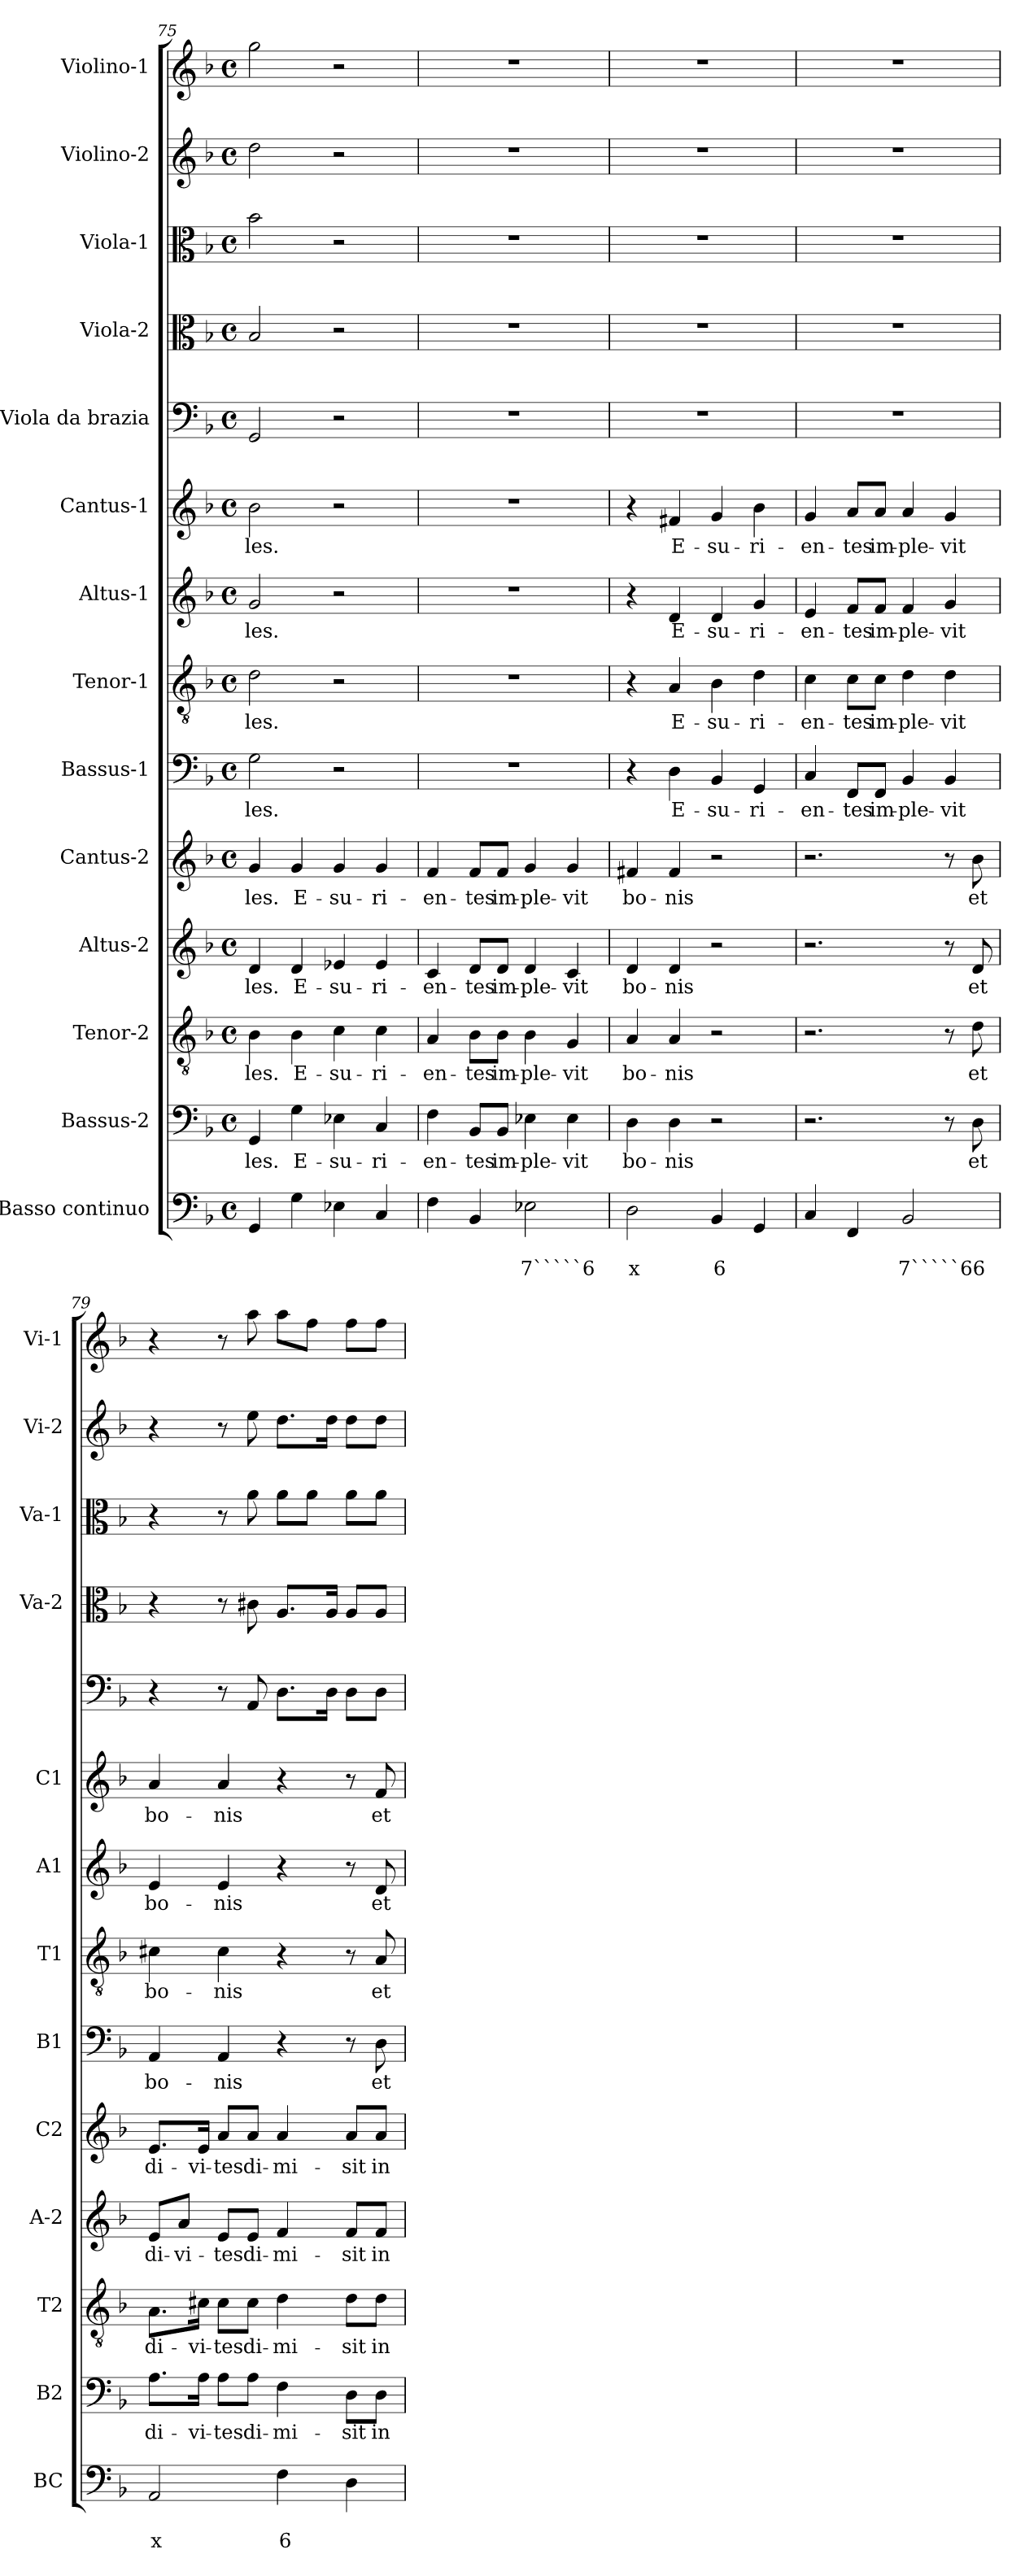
**kern	**text	**text	**kern	**text	**kern	**text	**kern	**text	**kern	**text	**kern	**text	**kern	**text	**kern	**text	**kern	**text	**kern	**kern	**kern	**kern	**kern
*part14	*part14	*part14	*part13	*part13	*part12	*part12	*part11	*part11	*part10	*part10	*part9	*part9	*part8	*part8	*part7	*part7	*part6	*part6	*part5	*part4	*part3	*part2	*part1
*staff14	*staff14	*staff14	*staff13	*staff13	*staff12	*staff12	*staff11	*staff11	*staff10	*staff10	*staff9	*staff9	*staff8	*staff8	*staff7	*staff7	*staff6	*staff6	*staff5	*staff4	*staff3	*staff2	*staff1
*I"Basso continuo	*	*	*I"Bassus-2	*	*I"Tenor-2	*	*I"Altus-2	*	*I"Cantus-2	*	*I"Bassus-1	*	*I"Tenor-1	*	*I"Altus-1	*	*I"Cantus-1	*	*I"Viola  da brazia	*I"Viola-2	*I"Viola-1	*I"Violino-2	*I"Violino-1
*I'BC	*	*	*I'B2	*	*I'T2	*	*I'A-2	*	*I'C2	*	*I'B1	*	*I'T1	*	*I'A1	*	*I'C1	*	*	*I'Va-2	*I'Va-1	*I'Vi-2	*I'Vi-1
!!LO:PB:g=z
*clefF4	*	*	*clefF4	*	*clefGv2	*	*clefG2	*	*clefG2	*	*clefF4	*	*clefGv2	*	*clefG2	*	*clefG2	*	*clefF4	*clefC3	*clefC3	*clefG2	*clefG2
*k[b-]	*	*	*k[b-]	*	*k[b-]	*	*k[b-]	*	*k[b-]	*	*k[b-]	*	*k[b-]	*	*k[b-]	*	*k[b-]	*	*k[b-]	*k[b-]	*k[b-]	*k[b-]	*k[b-]
*F:	*	*	*F:	*	*F:	*	*F:	*	*F:	*	*F:	*	*F:	*	*F:	*	*F:	*	*F:	*F:	*F:	*F:	*F:
*M4/4	*	*	*M4/4	*	*M4/4	*	*M4/4	*	*M4/4	*	*M4/4	*	*M4/4	*	*M4/4	*	*M4/4	*	*M4/4	*M4/4	*M4/4	*M4/4	*M4/4
*met(c)	*	*	*met(c)	*	*met(c)	*	*met(c)	*	*met(c)	*	*met(c)	*	*met(c)	*	*met(c)	*	*met(c)	*	*met(c)	*met(c)	*met(c)	*met(c)	*met(c)
=75	=75	=75	=75	=75	=75	=75	=75	=75	=75	=75	=75	=75	=75	=75	=75	=75	=75	=75	=75	=75	=75	=75	=75
!	!	!	!	!LO:LY:b	!	!LO:LY:b	!	!LO:LY:b	!	!LO:LY:b	!	!LO:LY:b	!	!LO:LY:b	!	!LO:LY:b	!	!LO:LY:b	!	!	!	!	!
4GG/	.	.	4GG/	-les.	4B-\	-les.	4d/	-les.	4g/	-les.	2G\	-les.	2d\	-les.	2g/	-les.	2b-\	-les.	2GG/	2B-/	2b-\	2dd\	2gg\
!	!	!	!	!LO:LY:b	!	!LO:LY:b	!	!LO:LY:b	!	!LO:LY:b	!	!	!	!	!	!	!	!	!	!	!	!	!
4G\	.	.	4G\	E-	4B-\	E-	4d/	E-	4g/	E-	.	.	.	.	.	.	.	.	.	.	.	.	.
!	!	!	!	!LO:LY:b	!	!LO:LY:b	!	!LO:LY:b	!	!LO:LY:b	!	!	!	!	!	!	!	!	!	!	!	!	!
4E-X\	.	.	4E-X\	-su-	4c\	-su-	4e-X/	-su-	4g/	-su-	2r	.	2r	.	2r	.	2r	.	2r	2r	2r	2r	2r
!	!	!	!	!LO:LY:b	!	!LO:LY:b	!	!LO:LY:b	!	!LO:LY:b	!	!	!	!	!	!	!	!	!	!	!	!	!
4C/	.	.	4C/	-ri-	4c\	-ri-	4e-/	-ri-	4g/	-ri-	.	.	.	.	.	.	.	.	.	.	.	.	.
=76	=76	=76	=76	=76	=76	=76	=76	=76	=76	=76	=76	=76	=76	=76	=76	=76	=76	=76	=76	=76	=76	=76	=76
!	!	!	!	!LO:LY:b	!	!LO:LY:b	!	!LO:LY:b	!	!LO:LY:b	!	!	!	!	!	!	!	!	!	!	!	!	!
4F\	.	.	4F\	-en-	4A/	-en-	4c/	-en-	4f/	-en-	1r	.	1r	.	1r	.	1r	.	1r	1r	1r	1r	1r
!	!	!	!	!LO:LY:b	!	!LO:LY:b	!	!LO:LY:b	!	!LO:LY:b	!	!	!	!	!	!	!	!	!	!	!	!	!
4BB-/	.	.	8BB-/L	-tes	8B-\L	-tes	8d/L	-tes	8f/L	-tes	.	.	.	.	.	.	.	.	.	.	.	.	.
!	!	!	!	!LO:LY:b	!	!LO:LY:b	!	!LO:LY:b	!	!LO:LY:b	!	!	!	!	!	!	!	!	!	!	!	!	!
.	.	.	8BB-/J	im-	8B-\J	im-	8d/J	im-	8f/J	im-	.	.	.	.	.	.	.	.	.	.	.	.	.
!	!	!LO:LY:b	!	!LO:LY:b	!	!LO:LY:b	!	!LO:LY:b	!	!LO:LY:b	!	!	!	!	!	!	!	!	!	!	!	!	!
2E-X\	.	7`````6	4E-X\	-ple-	4B-\	-ple-	4d/	-ple-	4g/	-ple-	.	.	.	.	.	.	.	.	.	.	.	.	.
!	!	!	!	!LO:LY:b	!	!LO:LY:b	!	!LO:LY:b	!	!LO:LY:b	!	!	!	!	!	!	!	!	!	!	!	!	!
.	.	.	4E-\	-vit	4G/	-vit	4c/	-vit	4g/	-vit	.	.	.	.	.	.	.	.	.	.	.	.	.
=77	=77	=77	=77	=77	=77	=77	=77	=77	=77	=77	=77	=77	=77	=77	=77	=77	=77	=77	=77	=77	=77	=77	=77
!	!	!LO:LY:b	!	!LO:LY:b	!	!LO:LY:b	!	!LO:LY:b	!	!LO:LY:b	!	!	!	!	!	!	!	!	!	!	!	!	!
2D\	.	x	4D\	bo-	4A/	bo-	4d/	bo-	4f#X/	bo-	4r	.	4r	.	4r	.	4r	.	1r	1r	1r	1r	1r
!	!	!	!	!LO:LY:b	!	!LO:LY:b	!	!LO:LY:b	!	!LO:LY:b	!	!LO:LY:b	!	!LO:LY:b	!	!LO:LY:b	!	!LO:LY:b	!	!	!	!	!
.	.	.	4D\	-nis	4A/	-nis	4d/	-nis	4f#/	-nis	4D\	E-	4A/	E-	4d/	E-	4f#X/	E-	.	.	.	.	.
!	!	!LO:LY:b	!	!	!	!	!	!	!	!	!	!LO:LY:b	!	!LO:LY:b	!	!LO:LY:b	!	!LO:LY:b	!	!	!	!	!
4BB-/	.	6	2r	.	2r	.	2r	.	2r	.	4BB-/	-su-	4B-\	-su-	4d/	-su-	4g/	-su-	.	.	.	.	.
!	!	!	!	!	!	!	!	!	!	!	!	!LO:LY:b	!	!LO:LY:b	!	!LO:LY:b	!	!LO:LY:b	!	!	!	!	!
4GG/	.	.	.	.	.	.	.	.	.	.	4GG/	-ri-	4d\	-ri-	4g/	-ri-	4b-\	-ri-	.	.	.	.	.
=78	=78	=78	=78	=78	=78	=78	=78	=78	=78	=78	=78	=78	=78	=78	=78	=78	=78	=78	=78	=78	=78	=78	=78
!	!	!	!	!	!	!	!	!	!	!	!	!LO:LY:b	!	!LO:LY:b	!	!LO:LY:b	!	!LO:LY:b	!	!	!	!	!
4C/	.	.	2.r	.	2.r	.	2.r	.	2.r	.	4C/	-en-	4c\	-en-	4e/	-en-	4g/	-en-	1r	1r	1r	1r	1r
!	!	!	!	!	!	!	!	!	!	!	!	!LO:LY:b	!	!LO:LY:b	!	!LO:LY:b	!	!LO:LY:b	!	!	!	!	!
4FF/	.	.	.	.	.	.	.	.	.	.	8FF/L	-tes	8c\L	-tes	8f/L	-tes	8a/L	-tes	.	.	.	.	.
!	!	!	!	!	!	!	!	!	!	!	!	!LO:LY:b	!	!LO:LY:b	!	!LO:LY:b	!	!LO:LY:b	!	!	!	!	!
.	.	.	.	.	.	.	.	.	.	.	8FF/J	im-	8c\J	im-	8f/J	im-	8a/J	im-	.	.	.	.	.
!	!	!LO:LY:b	!	!	!	!	!	!	!	!	!	!LO:LY:b	!	!LO:LY:b	!	!LO:LY:b	!	!LO:LY:b	!	!	!	!	!
2BB-/	.	7`````66	.	.	.	.	.	.	.	.	4BB-/	-ple-	4d\	-ple-	4f/	-ple-	4a/	-ple-	.	.	.	.	.
!	!	!	!	!	!	!	!	!	!	!	!	!LO:LY:b	!	!LO:LY:b	!	!LO:LY:b	!	!LO:LY:b	!	!	!	!	!
.	.	.	8r	.	8r	.	8r	.	8r	.	4BB-/	-vit	4d\	-vit	4g/	-vit	4g/	-vit	.	.	.	.	.
!	!	!	!	!LO:LY:b	!	!LO:LY:b	!	!LO:LY:b	!	!LO:LY:b	!	!	!	!	!	!	!	!	!	!	!	!	!
.	.	.	8D\	et	8d\	et	8d/	et	8b-\	et	.	.	.	.	.	.	.	.	.	.	.	.	.
=79	=79	=79	=79	=79	=79	=79	=79	=79	=79	=79	=79	=79	=79	=79	=79	=79	=79	=79	=79	=79	=79	=79	=79
!	!	!LO:LY:b	!	!LO:LY:b	!	!LO:LY:b	!	!LO:LY:b	!	!LO:LY:b	!	!LO:LY:b	!	!LO:LY:b	!	!LO:LY:b	!	!LO:LY:b	!	!	!	!	!
2AA/	.	x	8.A\L	di-	8.A\L	di-	8e/L	di-	8.e/L	di-	4AA/	bo-	4c#X\	bo-	4e/	bo-	4a/	bo-	4r	4r	4r	4r	4r
!	!	!	!	!	!	!	!	!LO:LY:b	!	!	!	!	!	!	!	!	!	!	!	!	!	!	!
.	.	.	.	.	.	.	8a/J	-vi-	.	.	.	.	.	.	.	.	.	.	.	.	.	.	.
!	!	!	!	!LO:LY:b	!	!LO:LY:b	!	!	!	!LO:LY:b	!	!	!	!	!	!	!	!	!	!	!	!	!
.	.	.	16A\Jk	-vi-	16c#X\Jk	-vi-	.	.	16e/Jk	-vi-	.	.	.	.	.	.	.	.	.	.	.	.	.
!	!	!	!	!LO:LY:b	!	!LO:LY:b	!	!LO:LY:b	!	!LO:LY:b	!	!LO:LY:b	!	!LO:LY:b	!	!LO:LY:b	!	!LO:LY:b	!	!	!	!	!
.	.	.	8A\L	-tes	8c#\L	-tes	8e/L	-tes	8a/L	-tes	4AA/	-nis	4c#\	-nis	4e/	-nis	4a/	-nis	8r	8r	8r	8r	8r
!	!	!	!	!LO:LY:b	!	!LO:LY:b	!	!LO:LY:b	!	!LO:LY:b	!	!	!	!	!	!	!	!	!	!	!	!	!
.	.	.	8A\J	di-	8c#\J	di-	8e/J	di-	8a/J	di-	.	.	.	.	.	.	.	.	8AA/	8c#X\	8a\	8ee\	8aa\
!	!	!LO:LY:b	!	!LO:LY:b	!	!LO:LY:b	!	!LO:LY:b	!	!LO:LY:b	!	!	!	!	!	!	!	!	!	!	!	!	!
4F\	.	6	4F\	-mi-	4d\	-mi-	4f/	-mi-	4a/	-mi-	4r	.	4r	.	4r	.	4r	.	8.D\L	8.A/L	8a\L	8.dd\L	8aa\L
.	.	.	.	.	.	.	.	.	.	.	.	.	.	.	.	.	.	.	.	.	8a\J	.	8ff\J
.	.	.	.	.	.	.	.	.	.	.	.	.	.	.	.	.	.	.	16D\Jk	16A/Jk	.	16dd\Jk	.
!	!	!	!	!LO:LY:b	!	!LO:LY:b	!	!LO:LY:b	!	!LO:LY:b	!	!	!	!	!	!	!	!	!	!	!	!	!
4D\	.	.	8D\L	-sit	8d\L	-sit	8f/L	-sit	8a/L	-sit	8r	.	8r	.	8r	.	8r	.	8D\L	8A/L	8a\L	8dd\L	8ff\L
!	!	!	!	!LO:LY:b	!	!LO:LY:b	!	!LO:LY:b	!	!LO:LY:b	!	!LO:LY:b	!	!LO:LY:b	!	!LO:LY:b	!	!LO:LY:b	!	!	!	!	!
.	.	.	8D\J	in-	8d\J	in-	8f/J	in-	8a/J	in-	8D\	et	8A/	et	8d/	et	8f/	et	8D\J	8A/J	8a\J	8dd\J	8ff\J
=	=	=	=	=	=	=	=	=	=	=	=	=	=	=	=	=	=	=	=	=	=	=	=
*-	*-	*-	*-	*-	*-	*-	*-	*-	*-	*-	*-	*-	*-	*-	*-	*-	*-	*-	*-	*-	*-	*-	*-
